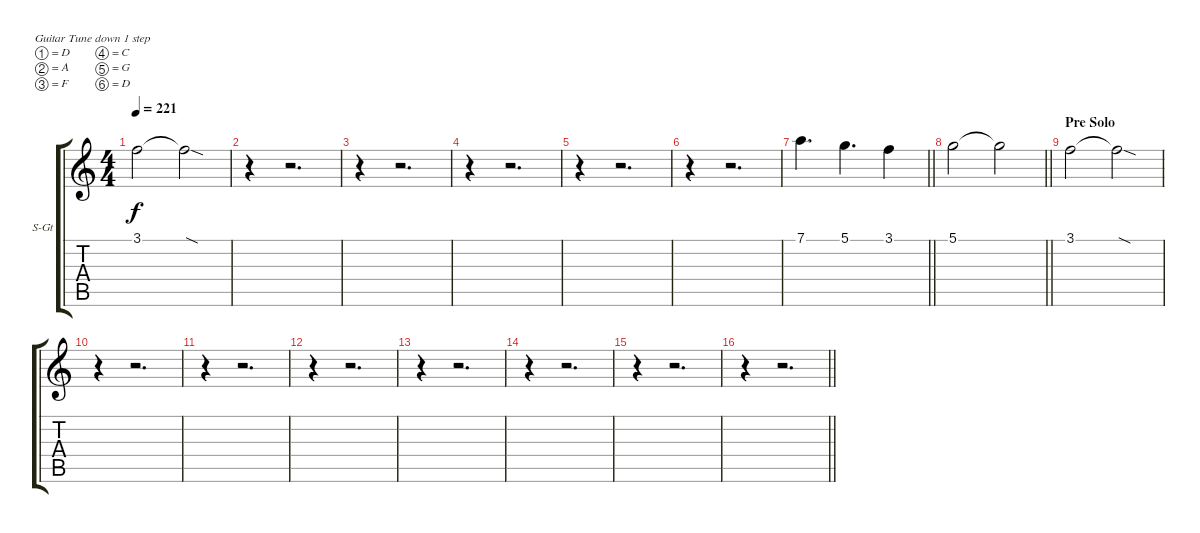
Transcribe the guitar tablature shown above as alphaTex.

\bracketExtendMode groupsimilarinstruments
\firstSystemTrackNameOrientation horizontal
\otherSystemsTrackNameOrientation horizontal
\track ("Backup Vocals" "S-Gt") {instrument lead1square}
\staff {score tabs}
\tuning (D4 A3 F3 C3 G2 D2)
\displaytranspose 12
\ts (4 4)
\tempo 221
\clef g2
\ks c
3.1.2{dy f} 3.1{sod t}.2 |
r.4 r.2{d} |
r.4 r.2{d} |
r.4 r.2{d} |
r.4 r.2{d} |
r.4 r.2{d} |
\barLineRight lightlight
7.1.4{d} 5.1.4{d} 3.1.4 |
\barLineRight lightlight
5.1.2 5.1{t}.2 |
\section ("" "Pre Solo")
3.1.2 3.1{sod t}.2 |
r.4 r.2{d} |
r.4 r.2{d} |
r.4 r.2{d} |
r.4 r.2{d} |
r.4 r.2{d} |
r.4 r.2{d} |
\barLineRight lightlight
r.4 r.2{d}
